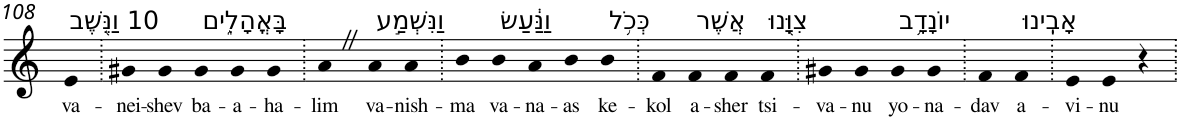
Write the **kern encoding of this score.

**kern	**text
*part1	*part1
*staff1	*staff1
*I"Piano	*
*I'Pno	*
!!LO:PB:g=z
*clefG2	*
*k[]	*
=108	=108
!LO:TX:a:t=10 וַנֵּ֖שֶׁב	!
!	!LO:LY:b
4e	va-
=109.	=109.
!	!LO:LY:b
4g#X	-nei-
!	!LO:LY:b
4g#	-shev
!LO:TX:a:t=בָּאֳהָלִ֑ים	!
!	!LO:LY:b
4g#	ba-
!	!LO:LY:b
4g#	-a-
!	!LO:LY:b
4g#	-ha-
=110.	=110.
!	!LO:LY:b
4aZ	-lim
!LO:TX:a:t=וַנִּשְׁמַ֣ע	!
!	!LO:LY:b
4a	va-
!	!LO:LY:b
4a	-nish-
=111.	=111.
!	!LO:LY:b
4b	-ma
!LO:TX:a:t=וַנַּ֔עַשׂ	!
!	!LO:LY:b
4b	va-
!	!LO:LY:b
4a	-na-
!	!LO:LY:b
4b	-as
!LO:TX:a:t=כְּכֹ֥ל	!
!	!LO:LY:b
4b	ke-
=112.	=112.
!	!LO:LY:b
4f	-kol
!LO:TX:a:t=אֲשֶׁר	!
!	!LO:LY:b
4f	a-
!	!LO:LY:b
4f	-sher
!LO:TX:a:t=צִוָּ֖נוּ	!
!	!LO:LY:b
4f	tsi-
=113.	=113.
!	!LO:LY:b
4g#X	-va-
!	!LO:LY:b
4g#	-nu
!LO:TX:a:t=יוֹנָדָ֥ב	!
!	!LO:LY:b
4g#	yo-
!	!LO:LY:b
4g#	-na-
=114.	=114.
!	!LO:LY:b
4f	-dav
!LO:TX:a:t=אָבִֽינוּ	!
!	!LO:LY:b
4f	a-
=115.	=115.
!	!LO:LY:b
4e	-vi-
!	!LO:LY:b
4e	-nu
4r	.
=.	=.
*-	*-
